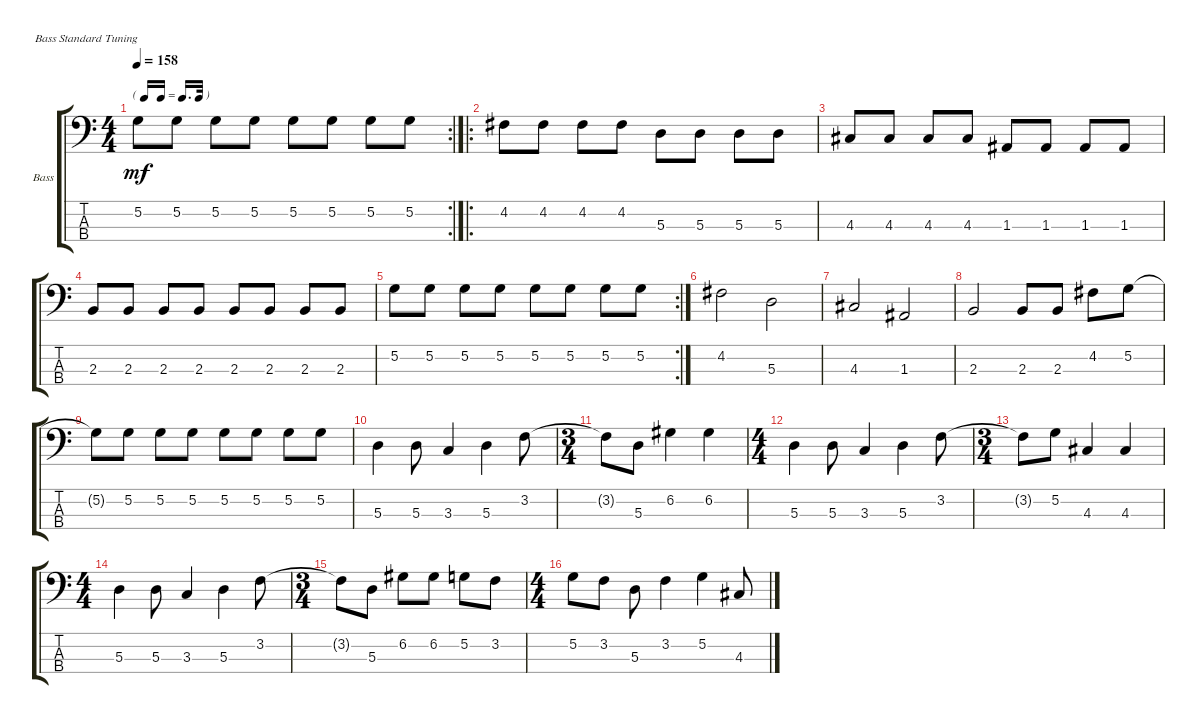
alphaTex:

\defaultSystemsLayout 4
\bracketExtendMode groupsimilarinstruments
\firstSystemTrackNameOrientation horizontal
\otherSystemsTrackNameOrientation horizontal
\track ("Bass" "Bass") {instrument electricbassfinger}
\staff {score tabs}
\tuning (G2 D2 A1 E1)
\rc 2
\ts (4 4)
\tf dotted16th
\tempo 158
\clef f4
\ks c
5.2.8{dy mf} 5.2.8 5.2.8 5.2.8 5.2.8 5.2.8 5.2.8 5.2.8 |
\ro
4.2.8 4.2.8 4.2.8 4.2.8 5.3.8 5.3.8 5.3.8 5.3.8 |
4.3.8 4.3.8 4.3.8 4.3.8 1.3.8 1.3.8 1.3.8 1.3.8 |
2.3.8 2.3.8 2.3.8 2.3.8 2.3.8 2.3.8 2.3.8 2.3.8 |
\rc 2
5.2.8 5.2.8 5.2.8 5.2.8 5.2.8 5.2.8 5.2.8 5.2.8 |
4.2.2 5.3.2 |
4.3.2 1.3.2 |
2.3.2 2.3.8 2.3.8 4.2.8 5.2.8 |
5.2{t}.8 5.2.8 5.2.8 5.2.8 5.2.8 5.2.8 5.2.8 5.2.8 |
5.3.4 5.3.8 3.3.4 5.3.4 3.2.8 |
\ts (3 4)
3.2{t}.8 5.3.8 6.2.4 6.2.4 |
\ts (4 4)
5.3.4 5.3.8 3.3.4 5.3.4 3.2.8 |
\ts (3 4)
3.2{t}.8 5.2.8 4.3.4 4.3.4 |
\ts (4 4)
5.3.4 5.3.8 3.3.4 5.3.4 3.2.8 |
\ts (3 4)
3.2{t}.8 5.3.8 6.2.8 6.2.8 5.2.8 3.2.8 |
\ts (4 4)
5.2.8 3.2.8 5.3.8 3.2.4 5.2.4 4.3.8
